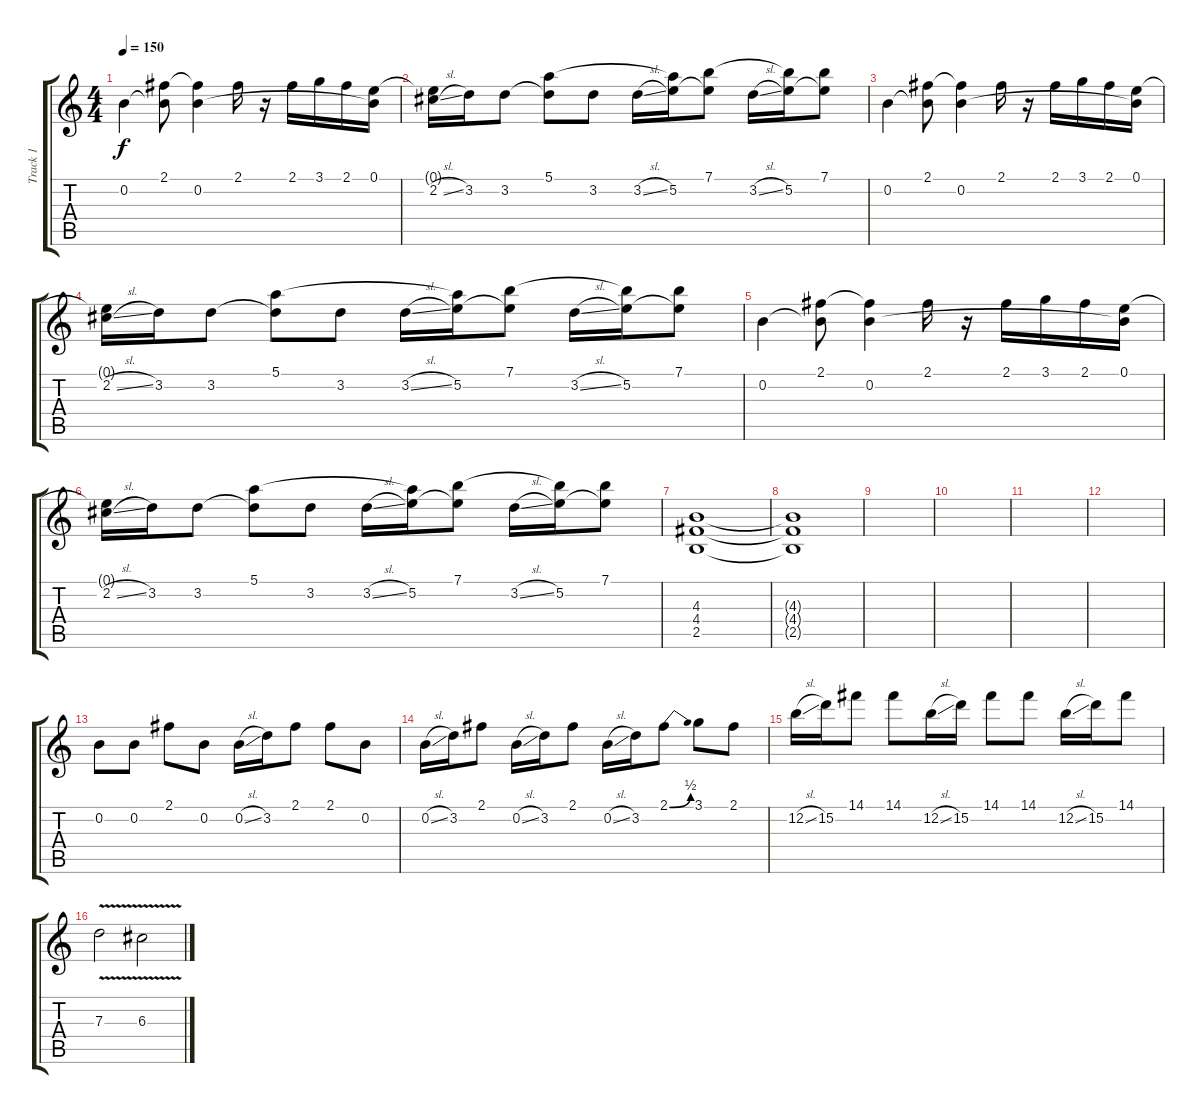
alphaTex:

\track ("Track 1" "Track 1") {instrument distortionguitar}
\staff {score tabs}
\tuning (E4 B3 G3 D3 A2 E2) {hide}
\ts (4 4)
\tempo 150
\clef g2
\ks c
0.2.4{dy f} (2.1 0.2{t}).8 (2.1{t} 0.2).4 2.1.16 r.16 2.1.16 3.1.16 2.1.16 (0.1 0.2{t}).16 |
(0.1{t} 2.2{sl}).16 3.2.16 3.2.8 (5.1 3.2{t}).8 3.2.8 3.2{sl}.16 (5.1{t} 5.2).16 (7.1 5.2{t}).8 3.2{sl}.16 (7.1{t} 5.2).16 (7.1 5.2{t}).8 |
0.2.4 (2.1 0.2{t}).8 (2.1{t} 0.2).4 2.1.16 r.16 2.1.16 3.1.16 2.1.16 (0.1 0.2{t}).16 |
(0.1{t} 2.2{sl}).16 3.2.16 3.2.8 (5.1 3.2{t}).8 3.2.8 3.2{sl}.16 (5.1{t} 5.2).16 (7.1 5.2{t}).8 3.2{sl}.16 (7.1{t} 5.2).16 (7.1 5.2{t}).8 |
0.2.4 (2.1 0.2{t}).8 (2.1{t} 0.2).4 2.1.16 r.16 2.1.16 3.1.16 2.1.16 (0.1 0.2{t}).16 |
(0.1{t} 2.2{sl}).16 3.2.16 3.2.8 (5.1 3.2{t}).8 3.2.8 3.2{sl}.16 (5.1{t} 5.2).16 (7.1 5.2{t}).8 3.2{sl}.16 (7.1{t} 5.2).16 (7.1 5.2{t}).8 |
(4.3 4.4 2.5).1{volume 0} |
(4.3{t} 4.4{t} 2.5{t}).1 |
|
|
|
|
0.2.8{volume 16} 0.2.8 2.1.8 0.2.8 0.2{sl}.16 3.2.16 2.1.8 2.1.8 0.2.8 |
0.2{sl}.16 3.2.16 2.1.8 0.2{sl}.16 3.2.16 2.1.8 0.2{sl}.16 3.2.16 2.1{be (bend 0 0 60 2)}.8 3.1.8 2.1.8 |
12.2{sl}.16 15.2.16 14.1.8 14.1.8 12.2{sl}.16 15.2.16 14.1.8 14.1.8 12.2{sl}.16 15.2.16 14.1.8 |
7.3{v}.2 6.3{v}.2
